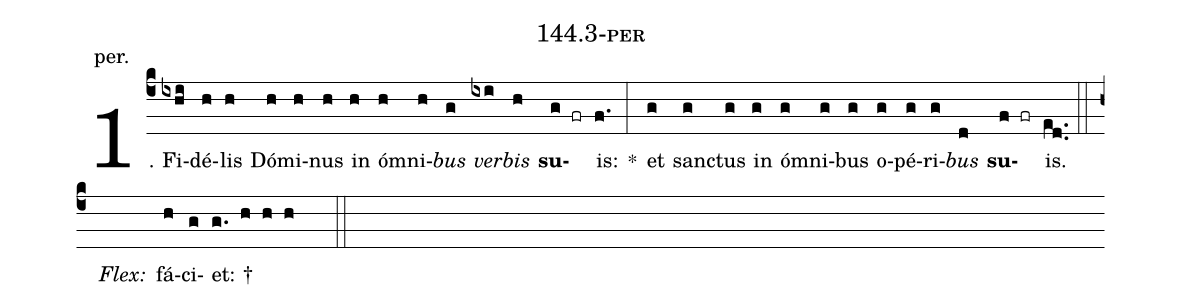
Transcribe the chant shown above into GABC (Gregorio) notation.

name: 144.3-per;
annotation: per.;
%%
(c4)1. Fi(ixhi)dé(h)lis(h) Dó(h)mi(h)nus(h) in(h) óm(h)ni(h)<i>bus</i>(g) <i>ver</i>(ixi)<i>bis</i>(h) <b>su</b>(g fr)is:(f.) *(:) et(g) sanc(g)tus(g) in(g) óm(g)ni(g)bus(g) o(g)pé(g)ri(g)<i>bus</i>(d) <b>su</b>(f fr)is.(ed..) (::)
<i>Flex:</i>()  fá(h)ci(g)et: †(g. h h h  ::)
